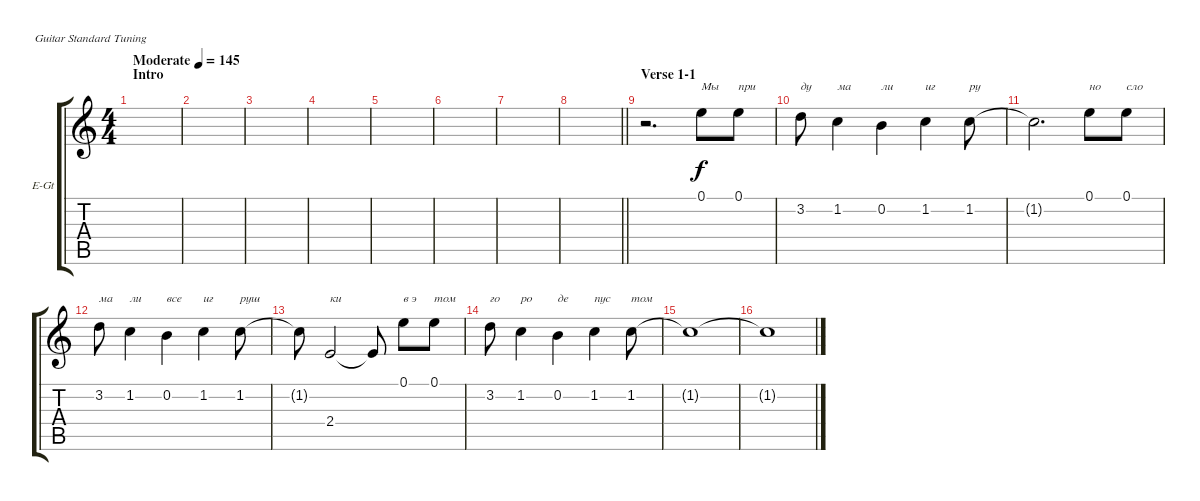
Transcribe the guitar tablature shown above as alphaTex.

\bracketExtendMode groupsimilarinstruments
\firstSystemTrackNameOrientation horizontal
\otherSystemsTrackNameOrientation horizontal
\track ("voice (Artur Potemkin)" "E-Gt") {instrument electricguitarclean}
\staff {score tabs}
\tuning (E4 B3 G3 D3 A2 E2)
\ts (4 4)
\beaming (8 2 2 2 2)
\section ("" "Intro")
\tempo (145 "Moderate")
\clef g2
\scale
0.487395
\ks aminor
|
\scale
0.256303 |
\scale
0.256303 |
\scale
0.333333 |
\scale
0.333333 |
\scale
0.333333 |
\scale
0.333333 |
\scale
0.333333
\barLineRight lightlight
|
\section ("" "Verse 1-1")
\scale
0.333333 r.2{d} 0.1.8{txt "Мы "} 0.1.8{txt "при"} |
\scale
0.333333 3.2.8{txt "ду"} 1.2.4{txt "ма"} 0.2.4{txt "ли"} 1.2.4{txt "иг"} 1.2.8{txt "ру"} |
\scale
0.333333 1.2{t}.2{d} 0.1.8{txt "но"} 0.1.8{txt "сло"} |
\scale
0.333333 3.2.8{txt "ма"} 1.2.4{txt "ли"} 0.2.4{txt "все"} 1.2.4{txt "иг"} 1.2.8{txt "руш"} |
\scale
0.333333 1.2{t}.8 2.4.2{txt "ки"} 2.4{t}.8 0.1.8{txt "в э"} 0.1.8{txt "том"} |
\scale
0.333333 3.2.8{txt "го"} 1.2.4{txt "ро"} 0.2.4{txt "де"} 1.2.4{txt "пус"} 1.2.8{txt "том"} |
\scale
0.333333 1.2{t}.1 |
\scale
0.333333 1.2{t}.1
